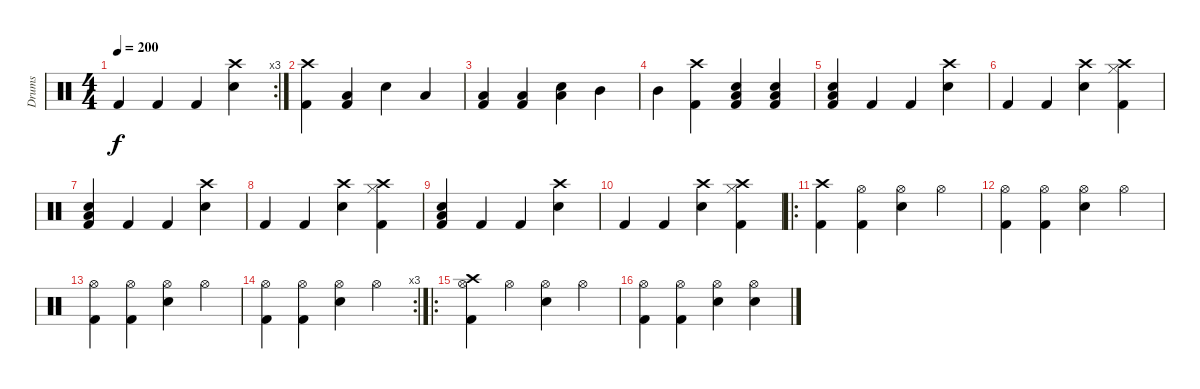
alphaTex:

\track ("Drums" "Drums") {instrument percussion}
\staff {score}
\articulation defaults
\rc 3
\ts (4 4)
\tempo 200
\clef neutral
\ks c "Kick (hit) 2".4{dy f} "Kick (hit) 2".4 "Kick (hit) 2".4
("Snare (hit) 2" "Crash high (hit)").4 |
("Crash high (hit)" "Kick (hit) 2").4 ("Low Floor Tom (hit)" "Kick (hit) 2").4 "Snare (hit) 2".4 "Low Floor Tom (hit)".4 |
("Low Floor Tom (hit)" "Kick (hit) 2").4 ("Low Floor Tom (hit)" "Kick (hit) 2").4 ("Snare (hit) 2" "Low Floor Tom (hit)").4 "Mid Tom (hit)".4 |
"Mid Tom (hit)".4 ("Crash high (hit)" "Kick (hit) 2").4 ("Snare (hit) 2" "Kick (hit) 2" "Low Floor Tom (hit)").4 ("Snare (hit) 2" "Kick (hit) 2" "Low Floor Tom (hit)").4 |
("Snare (hit) 2" "Kick (hit) 2" "Low Floor Tom (hit)").4 "Kick (hit) 2".4 "Kick (hit) 2".4 ("Snare (hit) 2" "Crash high (hit)").4 |
"Kick (hit) 2".4 "Kick (hit) 2".4 ("Snare (hit) 2" "Crash high (hit)").4 ("Crash high (hit)" "Hi-Hat (closed)" "Kick (hit) 2").4 |
("Snare (hit) 2" "Kick (hit) 2" "Low Floor Tom (hit)").4 "Kick (hit) 2".4 "Kick (hit) 2".4 ("Snare (hit) 2" "Crash high (hit)").4 |
"Kick (hit) 2".4 "Kick (hit) 2".4 ("Snare (hit) 2" "Crash high (hit)").4 ("Crash high (hit)" "Hi-Hat (closed)" "Kick (hit) 2").4 |
("Snare (hit) 2" "Kick (hit) 2" "Low Floor Tom (hit)").4 "Kick (hit) 2".4 "Kick (hit) 2".4 ("Snare (hit) 2" "Crash high (hit)").4 |
"Kick (hit) 2".4 "Kick (hit) 2".4 ("Snare (hit) 2" "Crash high (hit)").4 ("Crash high (hit)" "Hi-Hat (closed)" "Kick (hit) 2").4 |
\ro
("Kick (hit) 2" "Crash high (hit)").4 ("Kick (hit) 2" "Hi-Hat (open)").4 ("Snare (hit) 2" "Hi-Hat (open)").4 "Hi-Hat (open)".4 |
("Hi-Hat (open)" "Kick (hit) 2").4 ("Hi-Hat (open)" "Kick (hit) 2").4 ("Hi-Hat (open)" "Snare (hit) 2").4 "Hi-Hat (open)".4 |
("Hi-Hat (open)" "Kick (hit) 2").4 ("Hi-Hat (open)" "Kick (hit) 2").4 ("Hi-Hat (open)" "Snare (hit) 2").4 "Hi-Hat (open)".4 |
\rc 3
("Hi-Hat (open)" "Kick (hit) 2").4 ("Hi-Hat (open)" "Kick (hit) 2").4 ("Hi-Hat (open)" "Snare (hit) 2").4 "Hi-Hat (open)".4 |
\ro
("Kick (hit) 2" "Crash high (hit)" "Hi-Hat (open)").4 "Hi-Hat (open)".4 ("Hi-Hat (open)" "Snare (hit) 2").4 "Hi-Hat (open)".4 |
("Hi-Hat (open)" "Kick (hit) 2").4 ("Hi-Hat (open)" "Kick (hit) 2").4 ("Hi-Hat (open)" "Snare (hit) 2").4 ("Hi-Hat (open)" "Snare (hit) 2").4
